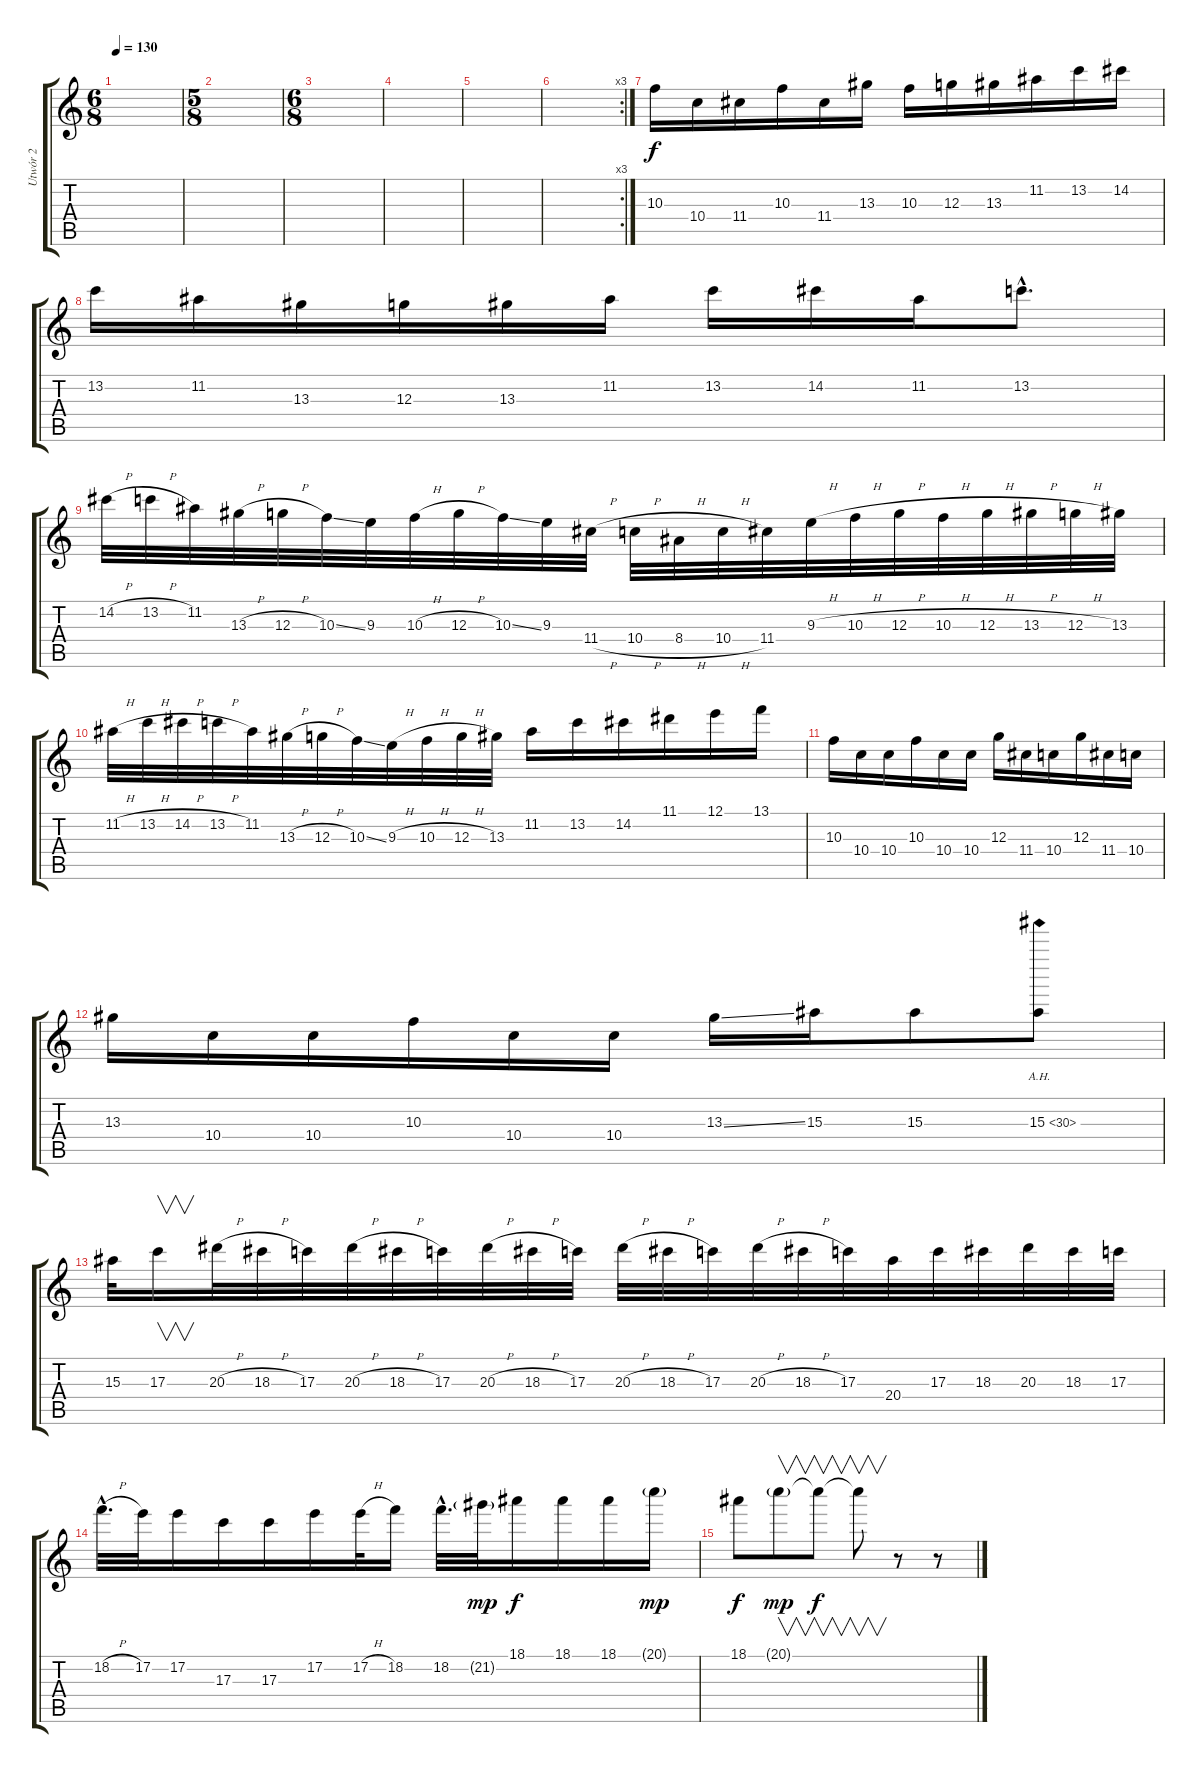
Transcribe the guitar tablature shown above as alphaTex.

\track ("Utwór 2" "Utwór 2") {instrument distortionguitar}
\staff {score tabs}
\tuning (E4 B3 G3 D3 A2 E2) {hide}
\ts (6 8)
\tempo 130
\clef g2
\ks c
|
\ts (5 8)
|
\ts (6 8)
|
|
|
\rc 3
|
10.3.16 10.4.16 11.4.16 10.3.16 11.4.16 13.3.16 10.3.16 12.3.16 13.3.16 11.2.16 13.2.16 14.2.16 |
13.2.16 11.2.16 13.3.16 12.3.16 13.3.16 11.2.16 13.2.16 14.2.16 11.2.16 13.2{hac}.8{d} |
14.2{h}.32 13.2{h}.32 11.2.32 13.3{h}.32 12.3{h}.32 10.3{ss}.32 9.3.32 10.3{h}.32 12.3{h}.32 10.3{ss}.32 9.3.32 11.4{h}.32 10.4{h}.32 8.4{h}.32 10.4{h}.32 11.4.32 9.3{h}.32 10.3{h}.32 12.3{h}.32 10.3{h}.32 12.3{h}.32 13.3{h}.32 12.3{h}.32 13.3.32 |
11.2{h}.32 13.2{h}.32 14.2{h}.32 13.2{h}.32 11.2.32 13.3{h}.32 12.3{h}.32 10.3{ss}.32 9.3{h}.32 10.3{h}.32 12.3{h}.32 13.3.32 11.2.16 13.2.16 14.2.16 11.1.16 12.1.16 13.1.16 |
10.3.16 10.4.16 10.4.16 10.3.16 10.4.16 10.4.16 12.3.16 11.4.16 10.4.16 12.3.16 11.4.16 10.4.16 |
13.3.16 10.4.16 10.4.16 10.3.16 10.4.16 10.4.16 13.3{ss}.16 15.3.16 15.3.8 15.3{ah 15}.8 |
15.3.32 17.3.16{v} 20.3{h}.32 18.3{h}.32 17.3.32 20.3{h}.32 18.3{h}.32 17.3.32 20.3{h}.32 18.3{h}.32 17.3.32 20.3{h}.32 18.3{h}.32 17.3.32 20.3{h}.32 18.3{h}.32 17.3.32 20.4.32 17.3.32 18.3.32 20.3.32 18.3.32 17.3.32 |
18.2{h hac}.32{d} 17.2.32 17.2.16 17.3.16 17.3.16 17.2.16 17.2{h}.32 18.2.16 18.2{hac}.32{d} 21.2{g}.32{dy mp} 18.1.16{dy f} 18.1.16 18.1.16 20.1{g}.16{dy mp} |
18.1.8{dy f} 20.1{g}.8{v dy mp} 20.1{t}.8{v dy f} 20.1{t}.8{v} r.8 r.8
